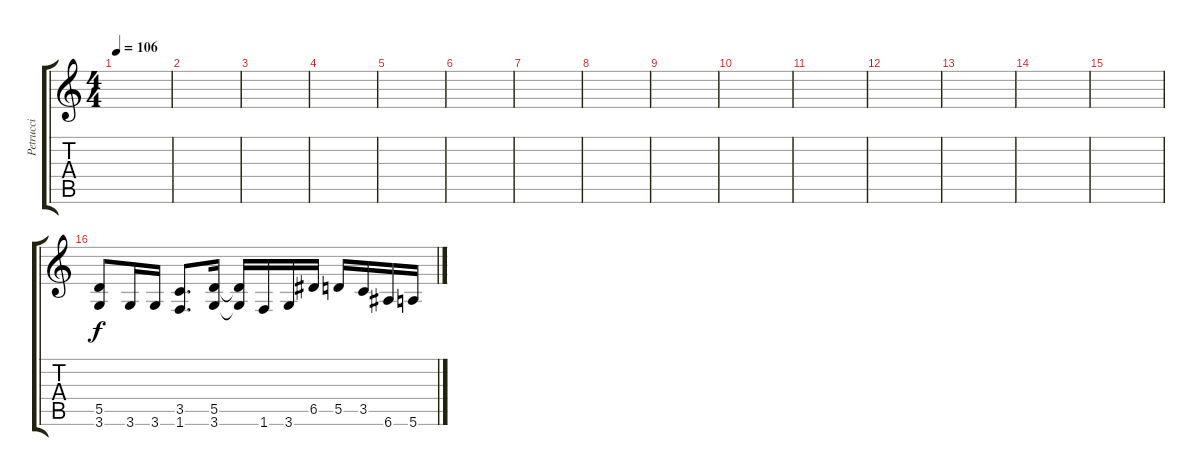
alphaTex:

\track ("Petrucci" "Petrucci") {instrument distortionguitar}
\staff {score tabs}
\tuning (E4 B3 G3 D3 A2 E2) {hide}
\ts (4 4)
\tempo 106
\clef g2
\ks c
|
|
|
|
|
|
|
|
|
|
|
|
|
|
|
(5.5 3.6).8 3.6.16 3.6.16 (3.5 1.6).8{d} (5.5 3.6).16 (5.5{t} 3.6{t}).16 1.6.16 3.6.16 6.5.16 5.5.16 3.5.16 6.6.16 5.6.16
